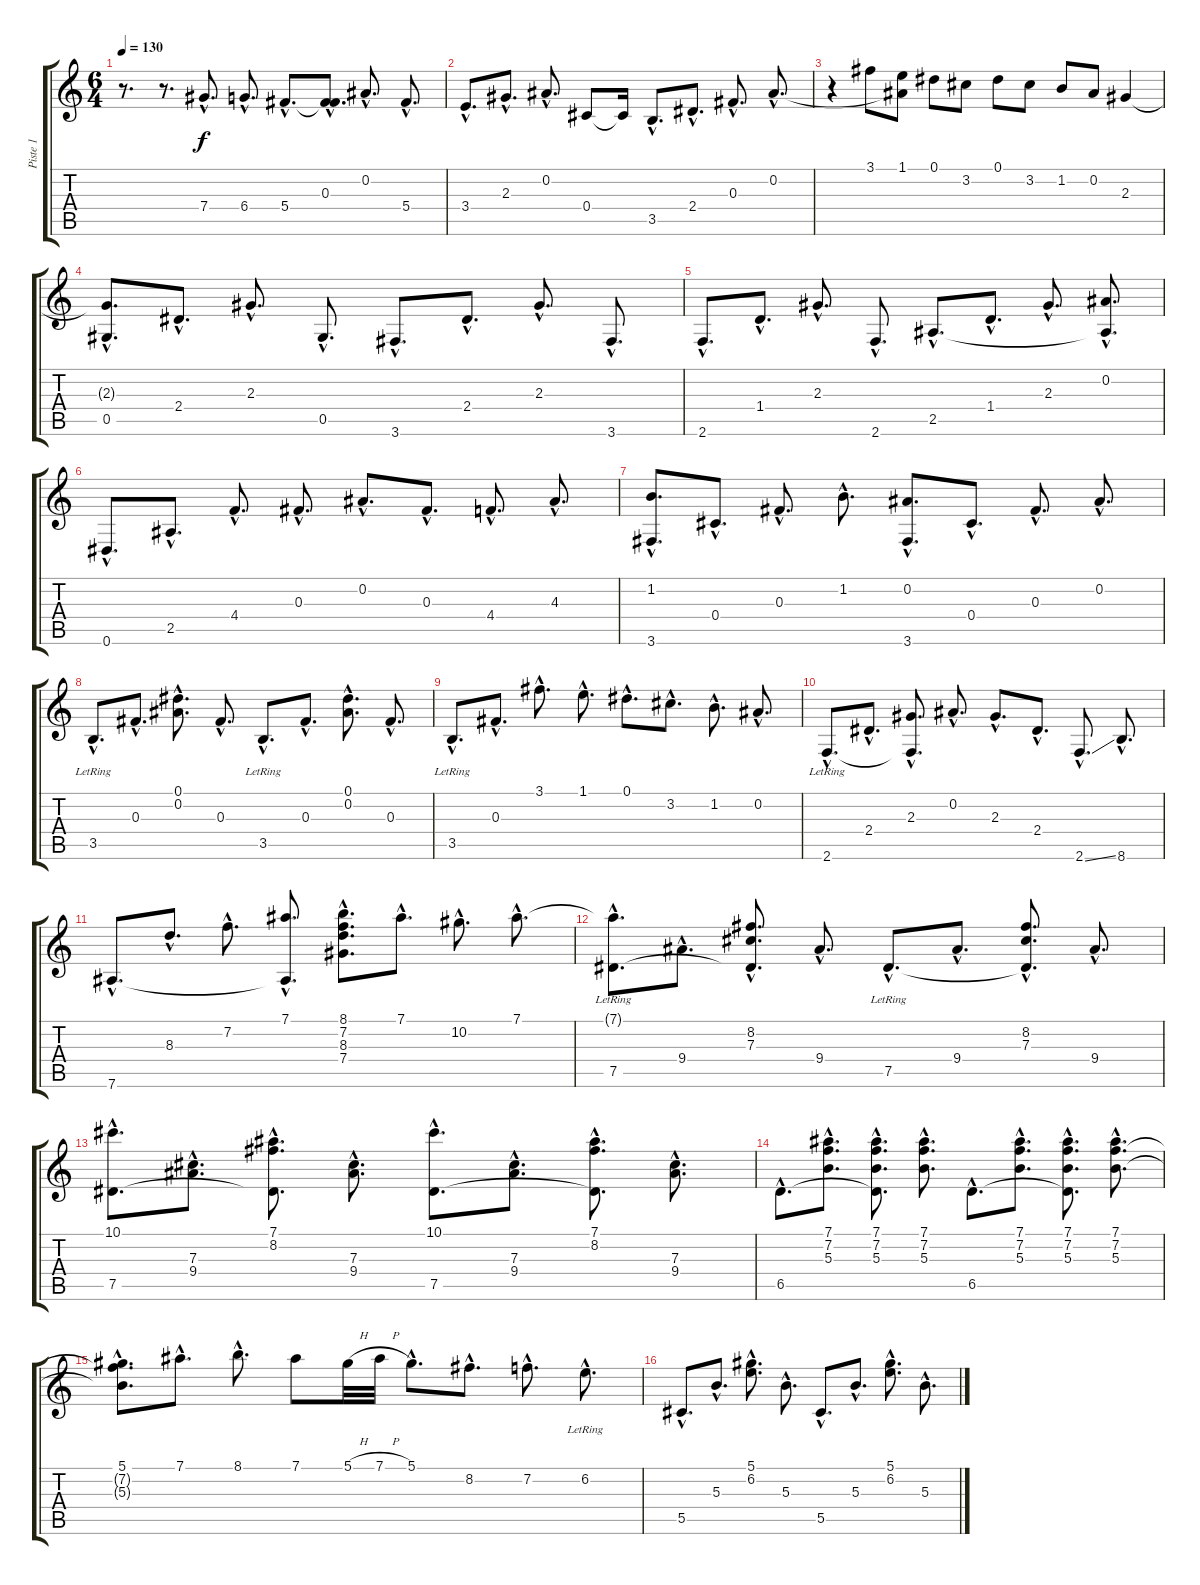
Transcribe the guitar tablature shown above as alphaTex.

\track ("Piste 1" "Piste 1") {instrument acousticguitarnylon}
\staff {score tabs}
\tuning (Eb4 Bb3 Gb3 Db3 Ab2 Eb2) {hide}
\ts (6 4)
\tempo 130
\clef g2
\ks c
r.8{d dy f} r.8{d} 7.4{hac}.8{d} 6.4{hac}.8{d} 5.4{hac}.8{d} (0.3{hac} 5.4{hac t}).8{d} 0.2{hac}.8{d} 5.4{hac}.8{d} |
3.4{hac}.8{d} 2.3{hac}.8{d} 0.2{hac}.8{d} 0.4.8 0.4{t}.16 3.5{hac}.8{d} 2.4{hac}.8{d} 0.3{hac}.8{d} 0.2{hac}.8{d} |
r.4 3.1.8 (1.1 0.2{t}).8 0.1.8 3.2.8 0.1.8 3.2.8 1.2.8 0.2.8 2.3.4 |
(2.3{hac t} 0.5{hac}).8{d} 2.4{hac}.8{d} 2.3{hac}.8{d} 0.5{hac}.8{d} 3.6{hac}.8{d} 2.4{hac}.8{d} 2.3{hac}.8{d} 3.6{hac}.8{d} |
2.6{hac}.8{d} 1.4{hac}.8{d} 2.3{hac}.8{d} 2.6{hac}.8{d} 2.5{hac}.8{d} 1.4{hac}.8{d} 2.3{hac}.8{d} (0.2{hac} 2.5{hac t}).8{d} |
0.6{hac}.8{d} 2.5{hac}.8{d} 4.4{hac}.8{d} 0.3{hac}.8{d} 0.2{hac}.8{d} 0.3{hac}.8{d} 4.4{hac}.8{d} 4.3{hac}.8{d} |
(1.2{hac} 3.6{hac}).8{d} 0.4{hac}.8{d} 0.3{hac}.8{d} 1.2{hac}.8{d} (0.2{hac} 3.6{hac}).8{d} 0.4{hac}.8{d} 0.3{hac}.8{d} 0.2{hac}.8{d} |
3.5{hac lr}.8{d} 0.3{hac}.8{d} (0.1{hac} 0.2{hac}).8{d} 0.3{hac}.8{d} 3.5{hac lr}.8{d} 0.3{hac}.8{d} (0.1{hac} 0.2{hac}).8{d} 0.3{hac}.8{d} |
3.5{hac lr}.8{d} 0.3{hac}.8{d} 3.1{hac}.8{d} 1.1{hac}.8{d} 0.1{hac}.8{d} 3.2{hac}.8{d} 1.2{hac}.8{d} 0.2{hac}.8{d} |
2.6{hac lr}.8{d} 2.4{hac}.8{d} (2.3{hac} 2.6{hac t}).8{d} 0.2{hac}.8{d} 2.3{hac}.8{d} 2.4{hac}.8{d} 2.6{ss hac}.8{d} 8.6{hac}.8{d} |
7.6{hac}.8{d} 8.3{hac}.8{d} 7.2{hac}.8{d} (7.1{hac} 7.6{hac t}).8{d} (8.1{hac} 7.2{hac} 8.3{hac} 7.4{hac}).8{d} 7.1{hac}.8{d} 10.2{hac}.8{d} 7.1{hac}.8{d} |
(7.1{hac t} 7.5{hac lr}).8{d} 9.4{hac}.8{d} (8.2{hac} 7.3{hac} 7.5{hac t}).8{d} 9.4{hac}.8{d} 7.5{hac lr}.8{d} 9.4{hac}.8{d} (8.2{hac} 7.3{hac} 7.5{hac t}).8{d} 9.4{hac}.8{d} |
(10.1{hac} 7.5{hac}).8{d} (7.3{hac} 9.4{hac}).8{d} (7.1{hac} 8.2{hac} 7.5{hac t}).8{d} (7.3{hac} 9.4{hac}).8{d} (10.1{hac} 7.5{hac}).8{d} (7.3{hac} 9.4{hac}).8{d} (7.1{hac} 8.2{hac} 7.5{hac t}).8{d} (7.3{hac} 9.4{hac}).8{d} |
6.5{hac}.8{d} (7.1{hac} 7.2{hac} 5.3{hac}).8{d} (7.1{hac} 7.2{hac} 5.3{hac} 6.5{hac t}).8{d} (7.1{hac} 7.2{hac} 5.3{hac}).8{d} 6.5{hac}.8{d} (7.1{hac} 7.2{hac} 5.3{hac}).8{d} (7.1{hac} 7.2{hac} 5.3{hac} 6.5{hac t}).8{d} (7.1{hac} 7.2{hac} 5.3{hac}).8{d} |
(5.1{hac} 7.2{hac t} 5.3{hac t}).8{d} 7.1{hac}.8{d} 8.1{hac}.8{d} 7.1.8 5.1{h}.32 7.1{h}.32 5.1{hac}.8{d} 8.2{hac}.8{d} 7.2{hac}.8{d} 6.2{hac lr}.8{d} |
5.5{hac}.8{d} 5.3{hac}.8{d} (5.1{hac} 6.2{hac}).8{d} 5.3{hac}.8{d} 5.5{hac}.8{d} 5.3{hac}.8{d} (5.1{hac} 6.2{hac}).8{d} 5.3{hac}.8{d}
